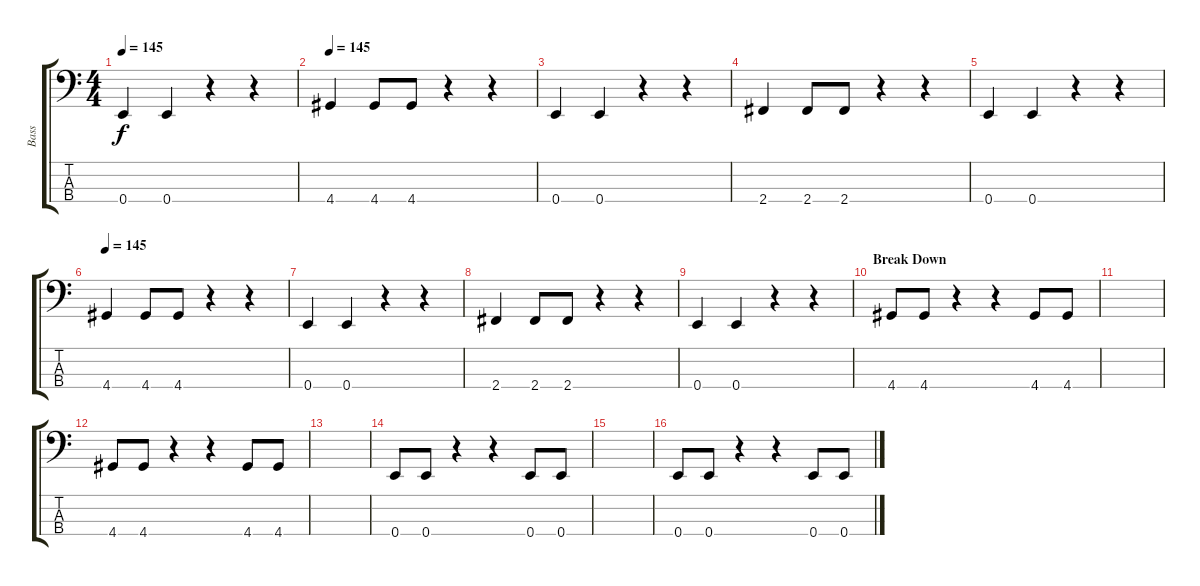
\track ("Bass" "Bass") {instrument electricbassfinger}
\staff {score tabs}
\tuning (G2 D2 A1 E1) {hide}
\ts (4 4)
\tempo 145
\clef f4
\ks c
0.4.4{dy f} 0.4.4 r.4 r.4 |
\tempo 145
4.4.4 4.4.8 4.4.8 r.4 r.4 |
0.4.4 0.4.4 r.4 r.4 |
2.4.4 2.4.8 2.4.8 r.4 r.4 |
0.4.4 0.4.4 r.4 r.4 |
\tempo 145
4.4.4 4.4.8 4.4.8 r.4 r.4 |
0.4.4 0.4.4 r.4 r.4 |
2.4.4 2.4.8 2.4.8 r.4 r.4 |
0.4.4 0.4.4 r.4 r.4 |
\section ("" "Break Down")
4.4.8 4.4.8 r.4 r.4 4.4.8 4.4.8 |
|
4.4.8 4.4.8 r.4 r.4 4.4.8 4.4.8 |
|
0.4.8 0.4.8 r.4 r.4 0.4.8 0.4.8 |
|
0.4.8 0.4.8 r.4 r.4 0.4.8 0.4.8
